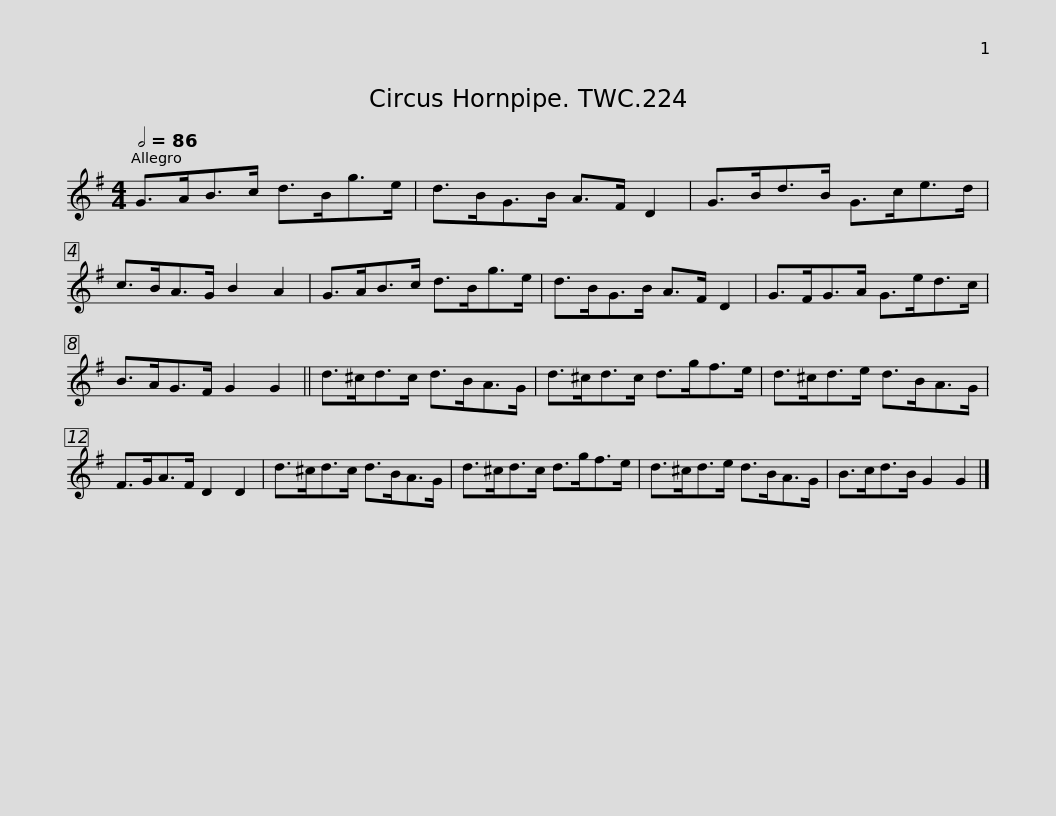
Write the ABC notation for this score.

X:1
L:1/8
Q:1/2=86
M:4/4
I:linebreak $
K:G
V:1 treble
V:1
 G>AB>c d>Bg>e | d>BG>B A>F D2 | G>Bd>B G>ce>d | c>BA>G B2 A2 | G>AB>c d>Bg>e |$ %5
 d>BG>B A>F D2 | G>FG>A G>ed>c | B>AG>F G2 G2 || d>^cd>c d>BA>G | d>^cd>c d>gf>e |$ %10
 d>^cd>e d>BA>G | F>GA>F D2 D2 | d>^cd>c d>BA>G | d>^cd>c d>gf>e |$ d>^cd>e d>BA>G | %15
 B>cd>B G2 G2 |] %16
